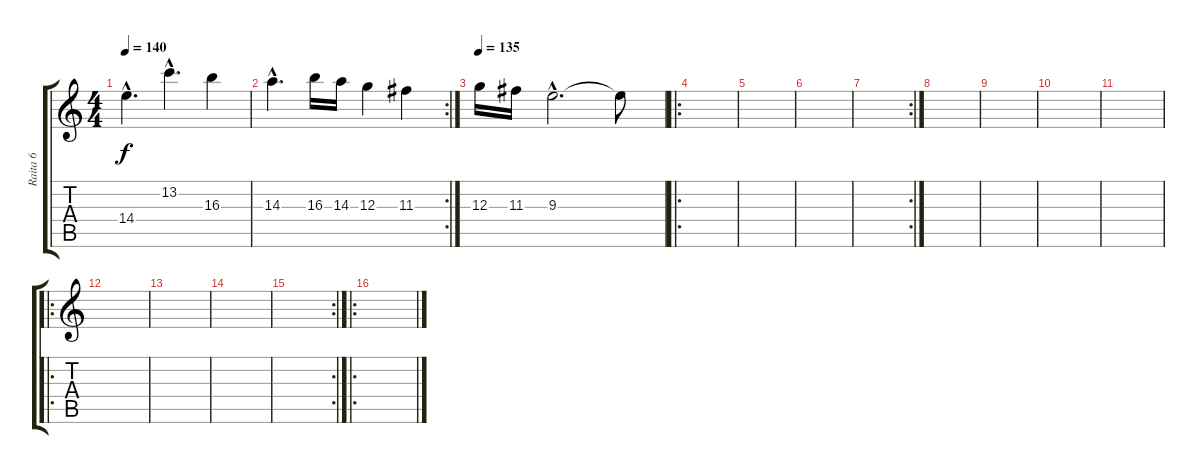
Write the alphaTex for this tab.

\track ("Raita 6" "Raita 6") {instrument distortionguitar}
\staff {score tabs}
\tuning (E4 B3 G3 D3 A2 E2) {hide}
\ts (4 4)
\tempo 140
\clef g2
\ks c
14.4{hac}.4{d dy f} 13.2{hac}.4{d} 16.3.4 |
\rc 2
14.3{hac}.4{d} 16.3.16 14.3.16 12.3.4 11.3.4 |
\tempo 135
12.3.16 11.3.16 9.3{hac}.2{d} 9.3{t}.8 |
\ro
|
|
|
\rc 2
|
|
|
|
|
\ro
|
|
|
\rc 2
|
\ro
